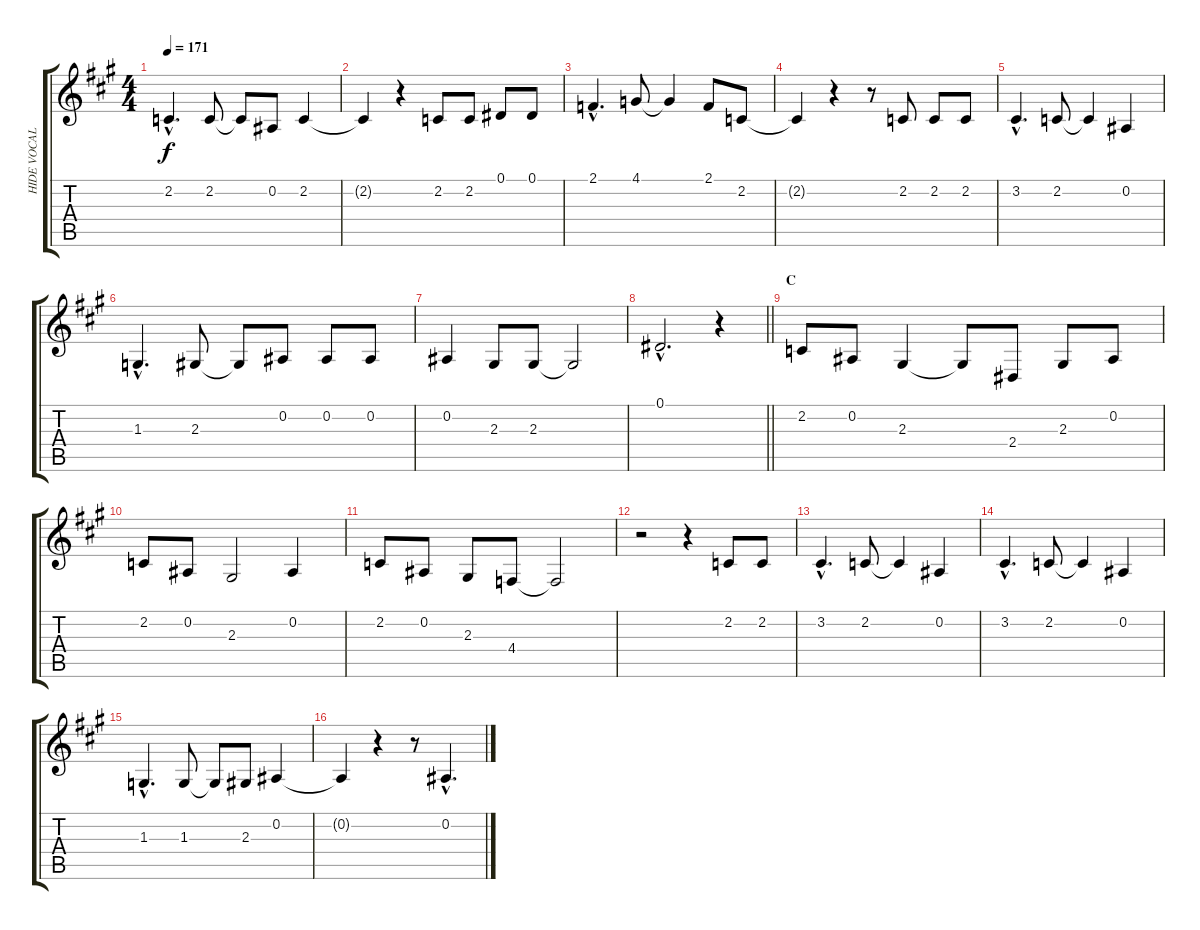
\track ("HIDE VOCAL" "HIDE VOCAL") {instrument oboe}
\staff {score tabs}
\tuning (Eb4 Bb3 Gb3 Db3 Ab2 Eb2) {hide}
\ts (4 4)
\tempo 171
\clef g2
\ks a
2.2{hac}.4{d dy f} 2.2.8 2.2{t}.8 0.2.8 2.2.4 |
2.2{t}.4 r.4 2.2.8 2.2.8 0.1.8 0.1.8 |
2.1{hac}.4{d} 4.1.8 4.1{t}.4 2.1.8 2.2.8 |
2.2{t}.4 r.4 r.8 2.2.8 2.2.8 2.2.8 |
3.2{hac}.4{d} 2.2.8 2.2{t}.4 0.2.4 |
1.3{hac}.4{d} 2.3.8 2.3{t}.8 0.2.8 0.2.8 0.2.8 |
0.2.4 2.3.8 2.3.8 2.3{t}.2 |
\barLineRight lightlight
0.1{hac}.2{d} r.4 |
\section ("" "C")
2.2.8 0.2.8 2.3.4 2.3{t}.8 2.4.8 2.3.8 0.2.8 |
2.2.8 0.2.8 2.3.2 0.2.4 |
2.2.8 0.2.8 2.3.8 4.4.8 4.4{t}.2 |
r.2 r.4 2.2.8 2.2.8 |
3.2{hac}.4{d} 2.2.8 2.2{t}.4 0.2.4 |
3.2{hac}.4{d} 2.2.8 2.2{t}.4 0.2.4 |
1.3{hac}.4{d} 1.3.8 1.3{t}.8 2.3.8 0.2.4 |
0.2{t}.4 r.4 r.8 0.2{hac}.4{d}
